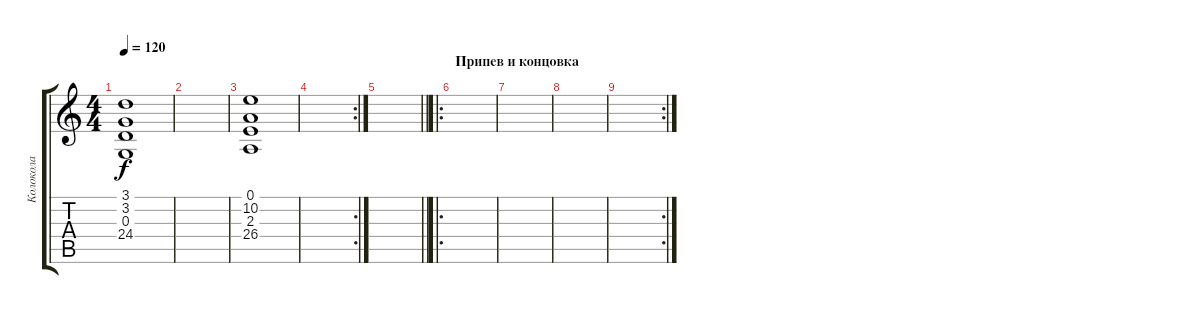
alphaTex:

\track ("Колокола" "Колокола") {instrument tubularbells}
\staff {score tabs}
\tuning (E4 B3 G3 D3 A2 E2) {hide}
\ts (4 4)
\tempo 120
\clef g2
\ks c
(3.1 3.2 0.3 24.4).1{dy f} |
|
(0.1 10.2 2.3 26.4).1 |
\rc 2
|
\barLineRight lightlight
|
\ro
\section ("" "Припев и концовка")
|
|
|
\rc 2
